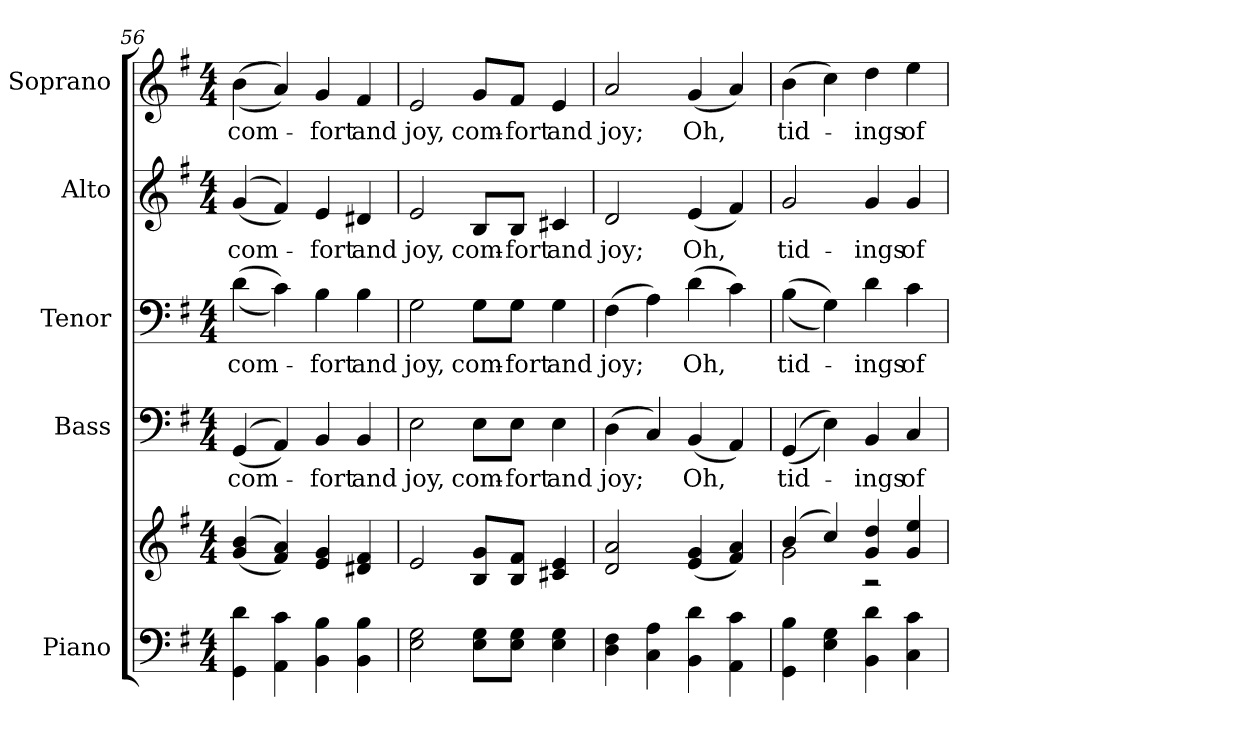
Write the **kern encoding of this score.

**kern	**kern	**kern	**text	**kern	**text	**kern	**text	**kern	**text
*part5	*part5	*part4	*part4	*part3	*part3	*part2	*part2	*part1	*part1
*staff6	*staff5	*staff4	*staff4	*staff3	*staff3	*staff2	*staff2	*staff1	*staff1
*I"Piano	*	*I"Bass	*	*I"Tenor	*	*I"Alto	*	*I"Soprano	*
*I'Pno.	*	*I'B.	*	*I'T.	*	*I'A.	*	*I'S.	*
!!LO:PB:g=z
*clefF4	*clefG2	*clefF4	*	*clefF4	*	*clefG2	*	*clefG2	*
*k[f#]	*k[f#]	*k[f#]	*	*k[f#]	*	*k[f#]	*	*k[f#]	*
*G:	*G:	*G:	*	*G:	*	*G:	*	*G:	*
*M4/4	*M4/4	*M4/4	*	*M4/4	*	*M4/4	*	*M4/4	*
=56	=56	=56	=56	=56	=56	=56	=56	=56	=56
!	!	!	!LO:LY:b:color=#000000	!	!	!	!	!	!
!	!	!	!	!	!LO:LY:b:color=#000000	!	!	!	!
!	!	!	!	!	!	!	!LO:LY:b:color=#000000	!	!
!	!	!	!	!	!	!	!	!	!LO:LY:b:color=#000000
4GGi\ 4di	((4gi/ 4bi	((4GGi/	com-	((4di\	com-	((4gi/	com-	((4bi\	com-
4AAi\ 4ci	4f#i/ 4ai))	4AAi/))	.	4ci\))	.	4f#i/))	.	4ai/))	.
!	!	!	!LO:LY:b:color=#000000	!	!	!	!	!	!
!	!	!	!	!	!LO:LY:b:color=#000000	!	!	!	!
!	!	!	!	!	!	!	!LO:LY:b:color=#000000	!	!
!	!	!	!	!	!	!	!	!	!LO:LY:b:color=#000000
4BBi\ 4Bi	4ei/ 4gi	4BBi/	-fort	4Bi\	-fort	4ei/	-fort	4gi/	-fort
!	!	!	!LO:LY:b:color=#000000	!	!	!	!	!	!
!	!	!	!	!	!LO:LY:b:color=#000000	!	!	!	!
!	!	!	!	!	!	!	!LO:LY:b:color=#000000	!	!
!	!	!	!	!	!	!	!	!	!LO:LY:b:color=#000000
4BBi\ 4Bi	4d#Xi/ 4f#i	4BBi/	and	4Bi\	and	4d#Xi/	and	4f#i/	and
=57	=57	=57	=57	=57	=57	=57	=57	=57	=57
!	!	!	!LO:LY:b:color=#000000	!	!	!	!	!	!
!	!	!	!	!	!LO:LY:b:color=#000000	!	!	!	!
!	!	!	!	!	!	!	!LO:LY:b:color=#000000	!	!
!	!	!	!	!	!	!	!	!	!LO:LY:b:color=#000000
2Ei\ 2Gi	2ei/	2Ei\	joy,	2Gi\	joy,	2ei/	joy,	2ei/	joy,
!	!	!	!LO:LY:b:color=#000000	!	!	!	!	!	!
!	!	!	!	!	!LO:LY:b:color=#000000	!	!	!	!
!	!	!	!	!	!	!	!LO:LY:b:color=#000000	!	!
!	!	!	!	!	!	!	!	!	!LO:LY:b:color=#000000
8Ei\ 8GiL	8Bi/ 8giL	8Ei\L	com-	8Gi\L	com-	8Bi/L	com-	8gi/L	com-
!	!	!	!LO:LY:b:color=#000000	!	!	!	!	!	!
!	!	!	!	!	!LO:LY:b:color=#000000	!	!	!	!
!	!	!	!	!	!	!	!LO:LY:b:color=#000000	!	!
!	!	!	!	!	!	!	!	!	!LO:LY:b:color=#000000
8Ei\ 8GiJ	8Bi/ 8f#iJ	8Ei\J	-fort	8Gi\J	-fort	8Bi/J	-fort	8f#i/J	-fort
!	!	!	!LO:LY:b:color=#000000	!	!	!	!	!	!
!	!	!	!	!	!LO:LY:b:color=#000000	!	!	!	!
!	!	!	!	!	!	!	!LO:LY:b:color=#000000	!	!
!	!	!	!	!	!	!	!	!	!LO:LY:b:color=#000000
4Ei\ 4Gi	4c#Xi/ 4ei	4Ei\	and	4Gi\	and	4c#Xi/	and	4ei/	and
!!LO:PB:g=z
=58	=58	=58	=58	=58	=58	=58	=58	=58	=58
!	!	!	!LO:LY:b:color=#000000	!	!	!	!	!	!
!	!	!	!	!	!LO:LY:b:color=#000000	!	!	!	!
!	!	!	!	!	!	!	!LO:LY:b:color=#000000	!	!
!	!	!	!	!	!	!	!	!	!LO:LY:b:color=#000000
4Di\ 4F#i	2di/ 2ai	(4Di\	joy;	(4F#i\	joy;	2di/	joy;	2ai/	joy;
4Ci\ 4Ai	.	4Ci/)	.	4Ai\)	.	.	.	.	.
!	!	!	!LO:LY:b:color=#000000	!	!	!	!	!	!
!	!	!	!	!	!LO:LY:b:color=#000000	!	!	!	!
!	!	!	!	!	!	!	!LO:LY:b:color=#000000	!	!
!	!	!	!	!	!	!	!	!	!LO:LY:b:color=#000000
4BBi\ 4di	(4ei/ 4gi	(4BBi/	Oh,	(4di\	Oh,	(4ei/	Oh,	(4gi/	Oh,
4AAi\ 4ci	4f#i/ 4ai)	4AAi/)	.	4ci\)	.	4f#i/)	.	4ai/)	.
=59	=59	=59	=59	=59	=59	=59	=59	=59	=59
*	*^	*	*	*	*	*	*	*	*
!	!	!	!	!LO:LY:b:color=#000000	!	!	!	!	!	!
!	!	!	!	!	!	!LO:LY:b:color=#000000	!	!	!	!
!	!	!	!	!	!	!	!	!LO:LY:b:color=#000000	!	!
!	!	!	!	!	!	!	!	!	!	!LO:LY:b:color=#000000
4GGi\ 4Bi	(4bi/	2gi\	((4GGi/	tid-	((4Bi\	tid-	2gi/	tid-	(4bi\	tid-
4Ei\ 4Gi	4cci/)	.	4Ei\))	.	4Gi\))	.	.	.	4cci\)	.
!	!	!	!	!LO:LY:b:color=#000000	!	!	!	!	!	!
!	!	!	!	!	!	!LO:LY:b:color=#000000	!	!	!	!
!	!	!	!	!	!	!	!	!LO:LY:b:color=#000000	!	!
!	!	!	!	!	!	!	!	!	!	!LO:LY:b:color=#000000
4BBi\ 4di	4gi/ 4ddi	2r	4BBi/	-ings	4di\	-ings	4gi/	-ings	4ddi\	-ings
!	!	!	!	!LO:LY:b:color=#000000	!	!	!	!	!	!
!	!	!	!	!	!	!LO:LY:b:color=#000000	!	!	!	!
!	!	!	!	!	!	!	!	!LO:LY:b:color=#000000	!	!
!	!	!	!	!	!	!	!	!	!	!LO:LY:b:color=#000000
4Ci\ 4ci	4gi/ 4eei	.	4Ci/	of	4ci\	of	4gi/	of	4eei\	of
*	*v	*v	*	*	*	*	*	*	*	*
=	=	=	=	=	=	=	=	=	=
*-	*-	*-	*-	*-	*-	*-	*-	*-	*-
